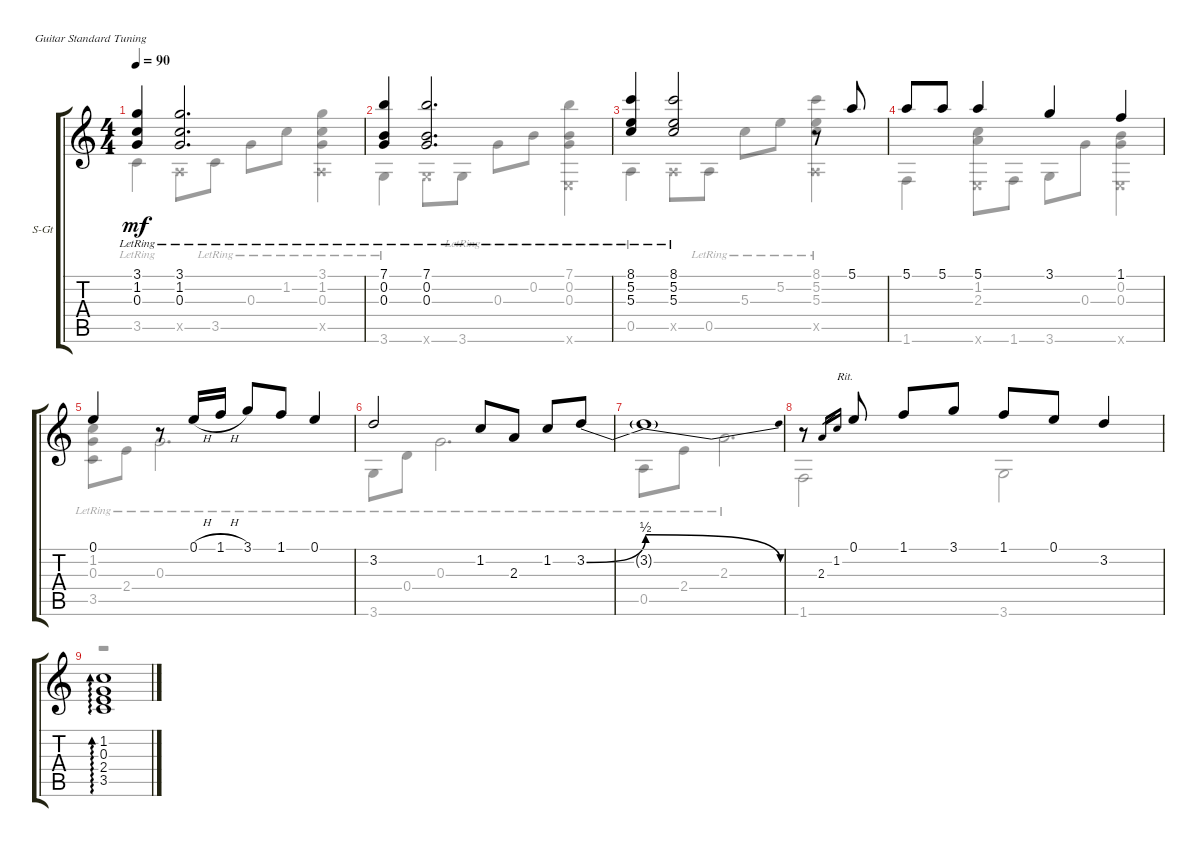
\defaultSystemsLayout 4
\bracketExtendMode groupsimilarinstruments
\firstSystemTrackNameOrientation horizontal
\otherSystemsTrackNameOrientation horizontal
\track ("Steel Guitar" "S-Gt") {instrument acousticguitarsteel}
\staff {score tabs}
\tuning (E4 B3 G3 D3 A2 E2)
\voice
\ts (4 4)
\tempo 90
\clef g2
\ks c
(3.1{lr} 1.2{lr} 0.3{lr}).4{dy mf} (3.1{lr} 1.2{lr} 0.3{lr}).2{d} |
(7.1{lr} 0.2{lr} 0.3{lr}).4 (7.1{lr} 0.2{lr} 0.3{lr}).2{d} |
(5.3 5.2 8.1{lr}).4 (5.3 5.2 8.1{lr}).2 r.8 5.1.8 |
5.1.8 5.1.8 5.1.4 3.1.4 1.1.4 |
0.1.4 r.8 0.1{h}.16 1.1{h}.16 3.1.8 1.1.8 0.1.4 |
3.2.2 1.2.8 2.3.8 1.2.8 3.2{be (bend 0 0 33.6 2)}.8 |
\tempo (90 0.9625 hide)
3.2{be (release 0 2 15 0) t}.1 |
\tempo (76 0.25 hide)
\tempo (70 0.45625 hide)
\tempo (69 0.5 hide)
r.8 2.3.16{gr} 1.2.16{txt "Rit." gr} 0.1.8 1.1.8 3.1.8 1.1.8 0.1.8 3.2.4 |
(1.2 3.5 2.4 0.3).1{ad 0}
\voice
\clef g2
\ottava regular
\simile none
\ks c
3.5{lr}.4{dy mf} 0.5{x}.8 3.5{lr}.8 0.3{lr}.8 1.2{lr}.8 (3.1{lr} 1.2{lr} 0.3{lr} 0.5{x}).4 |
3.6{lr}.4 3.6{x}.8 3.6{lr}.8 0.3{lr}.8 0.2{lr}.8 (7.1{lr} 0.2{lr} 0.3{lr} 0.6{x}).4 |
0.5{lr}.4 0.5{x}.8 0.5{lr}.8 5.3{lr}.8 5.2{lr}.8 (8.1{lr} 5.2{lr} 5.3{lr} 0.5{x}).4 |
1.6.4 (1.2 2.3 0.6{x}).8 1.6.8 3.6.8 0.3.8 (0.2 0.3 0.6{x}).4 |
(1.2{lr} 0.3{lr} 3.5{lr}).8 2.4{lr}.8 0.3{lr}.2{d} |
3.6{lr}.8 0.4{lr}.8 0.3{lr}.2{d} |
0.5{lr}.8 2.4{lr}.8 2.3{lr}.2{d} |
1.6.2 3.6.2 |
r.1{ad 0}
